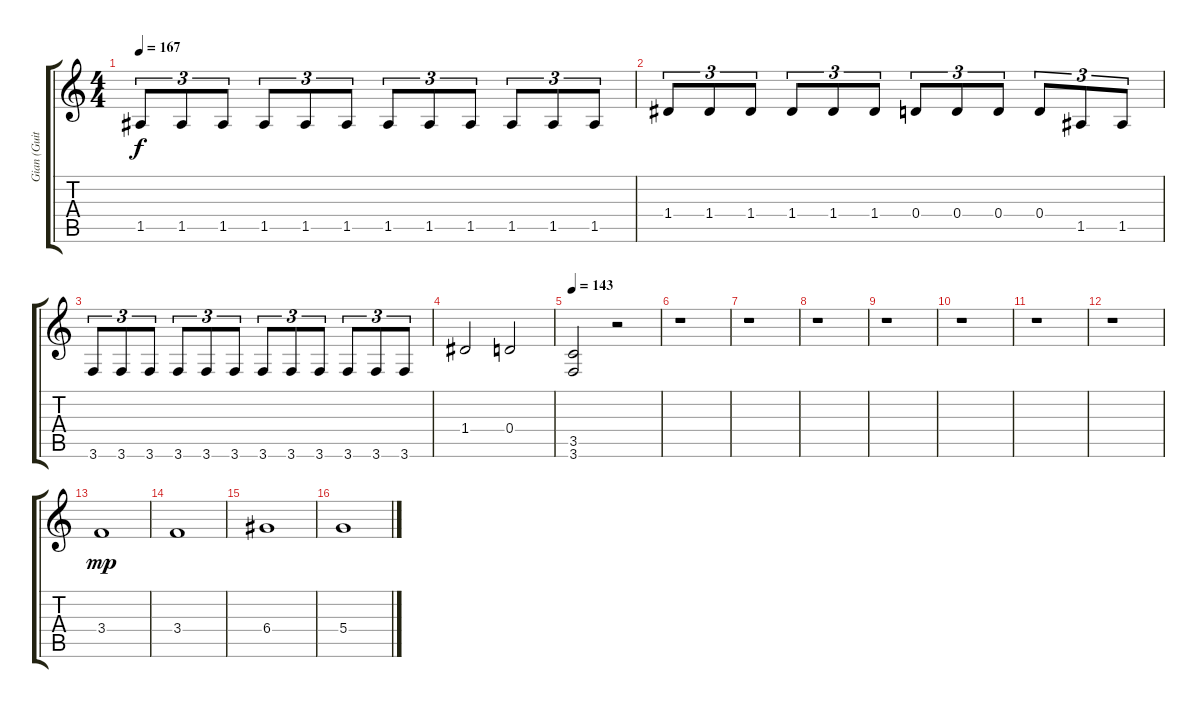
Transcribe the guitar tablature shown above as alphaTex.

\track ("Gian (Guitar)" "Gian (Guit") {instrument overdrivenguitar}
\staff {score tabs}
\tuning (E4 B3 G3 D3 A2 D2) {hide}
\ts (4 4)
\tempo 167
\clef g2
\ks c
1.5.8{tu (3 2) dy f} 1.5.8{tu (3 2)} 1.5.8{tu (3 2)} 1.5.8{tu (3 2)} 1.5.8{tu (3 2)} 1.5.8{tu (3 2)} 1.5.8{tu (3 2)} 1.5.8{tu (3 2)} 1.5.8{tu (3 2)} 1.5.8{tu (3 2)} 1.5.8{tu (3 2)} 1.5.8{tu (3 2)} |
1.4.8{tu (3 2)} 1.4.8{tu (3 2)} 1.4.8{tu (3 2)} 1.4.8{tu (3 2)} 1.4.8{tu (3 2)} 1.4.8{tu (3 2)} 0.4.8{tu (3 2)} 0.4.8{tu (3 2)} 0.4.8{tu (3 2)} 0.4.8{tu (3 2)} 1.5.8{tu (3 2)} 1.5.8{tu (3 2)} |
3.6.8{tu (3 2)} 3.6.8{tu (3 2)} 3.6.8{tu (3 2)} 3.6.8{tu (3 2)} 3.6.8{tu (3 2)} 3.6.8{tu (3 2)} 3.6.8{tu (3 2)} 3.6.8{tu (3 2)} 3.6.8{tu (3 2)} 3.6.8{tu (3 2)} 3.6.8{tu (3 2)} 3.6.8{tu (3 2)} |
1.4.2 0.4.2 |
\tempo 143
(3.5 3.6).2 r.2 |
r.1 |
r.1 |
r.1 |
r.1 |
r.1 |
r.1 |
r.1 |
3.4.1{dy mp} |
3.4.1 |
6.4.1 |
5.4.1
